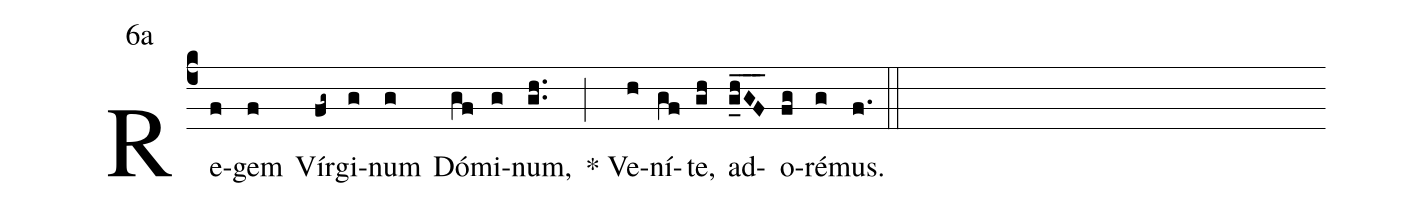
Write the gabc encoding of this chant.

mode:6a;
%%
(c4) Re(f)gem(f) Vír(fg~)gi(g)num(g) Dó(gf)mi(g)num,(gh..) (;) <sp>*</sp> Ve(h)ní(gf)te,(gh) ad(g_h_GF__)o(fg)ré(g)mus.(f.) (::)
